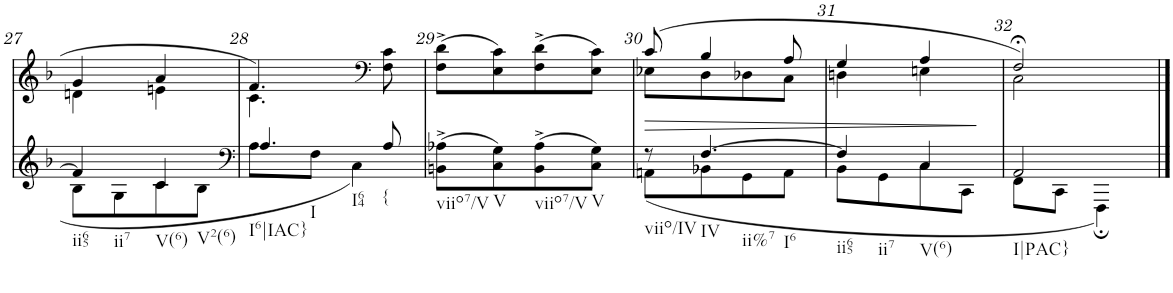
**kern	**kern	**dynam
*part1	*part1	*part1
*staff2	*staff1	*staff1/2
*I"Piano	*	*
*I'Pno.	*	*
!!LO:PB:g=z
*clefG2	*clefG2	*
*k[b-]	*k[b-]	*
*M2/4	*M2/4	*
=27	=27	=27
*^	*^	*
!LO:TX:b:t=ii65	!	!	!	!
!LO:TX:b:t=ii7	!	!	!	!
4f/]	8B-\L	4g/	4dn\	.
.	8G\	.	.	.
!LO:TX:b:t=V(6)	!	!	!	!
!LO:TX:b:t=V2(6)	!	!	!	!
4c/	8c\	4a/	4en\	.
.	8B-\J	.	.	.
=28	=28	=28	=28	=28
*clefF4	*	*	*	*
!LO:TX:b:t=I6|IAC}	!	!	!	!
!LO:TX:b:t=I	!	!	!	!
!LO:TX:b:t=I64	!	!	!	!
4.A/	8A\L	4.f/	4.c\	.
.	8F\J	.	.	.
.	4C\	.	.	.
*	*	*clefF4	*	*
!LO:TX:b:t={	!	!	!	!
8A/	.	8F\ 8c\	8ryy	.
*v	*v	*	*	*
=29	=29	=29	=29
!LO:TX:b:t=viio7/V	!	!	!
*	*v	*v	*
8BBn\^ 8A-X\^L	(8F\^ 8d\^L	.
!LO:TX:b:t=V	!	!
8C\ 8G\	8E\ 8c\)	.
!LO:TX:b:t=viio7/V	!	!
8BB\^ 8A-\^	(8F\^ 8d\^	.
!LO:TX:b:t=V	!	!
8C\ 8G\J	8E\ 8c\J)	.
=30	=30	=30
*^	*	*
!LO:TX:b:t=viio/IV	!	!	!
!	!	!	!LO:HP:b
*	*	*^	*
8r	8AAn\L	(8c/	8E-X\L	>
!LO:TX:b:t=IV	!	!	!	!
!LO:TX:b:t=ii%7	!	!	!	!
!LO:TX:b:t=I6	!	!	!	!
[4.F/	8BB-X\	4B-/	8D\	.
.	8GG\	.	8D-X\	.
.	8AA\J	8A/	8C\J	.
=31	=31	=31	=31	=31
!LO:TX:b:t=ii65	!	!	!	!
!LO:TX:b:t=ii7	!	!	!	!
4F/]	8BB-\L	4G/	4Dn\	.
.	8GG\	.	.	.
!LO:TX:b:t=V(6)	!	!	!	!
4C/	8C\	4A/	4En\	.
.	8CC\J	.	.	.
*v	*v	*	*	*
*	*v	*v	*
.	.	]
=32	=32	=32
*^	*^	*
!LO:TX:b:t=I|PAC}	!	!	!	!
2AA/	8FF\L	2F;</)	2C\	.
.	8CC\J	.	.	.
.	4FFF;\	.	.	.
*v	*v	*	*	*
*	*v	*v	*
==	==	==
*-	*-	*-
